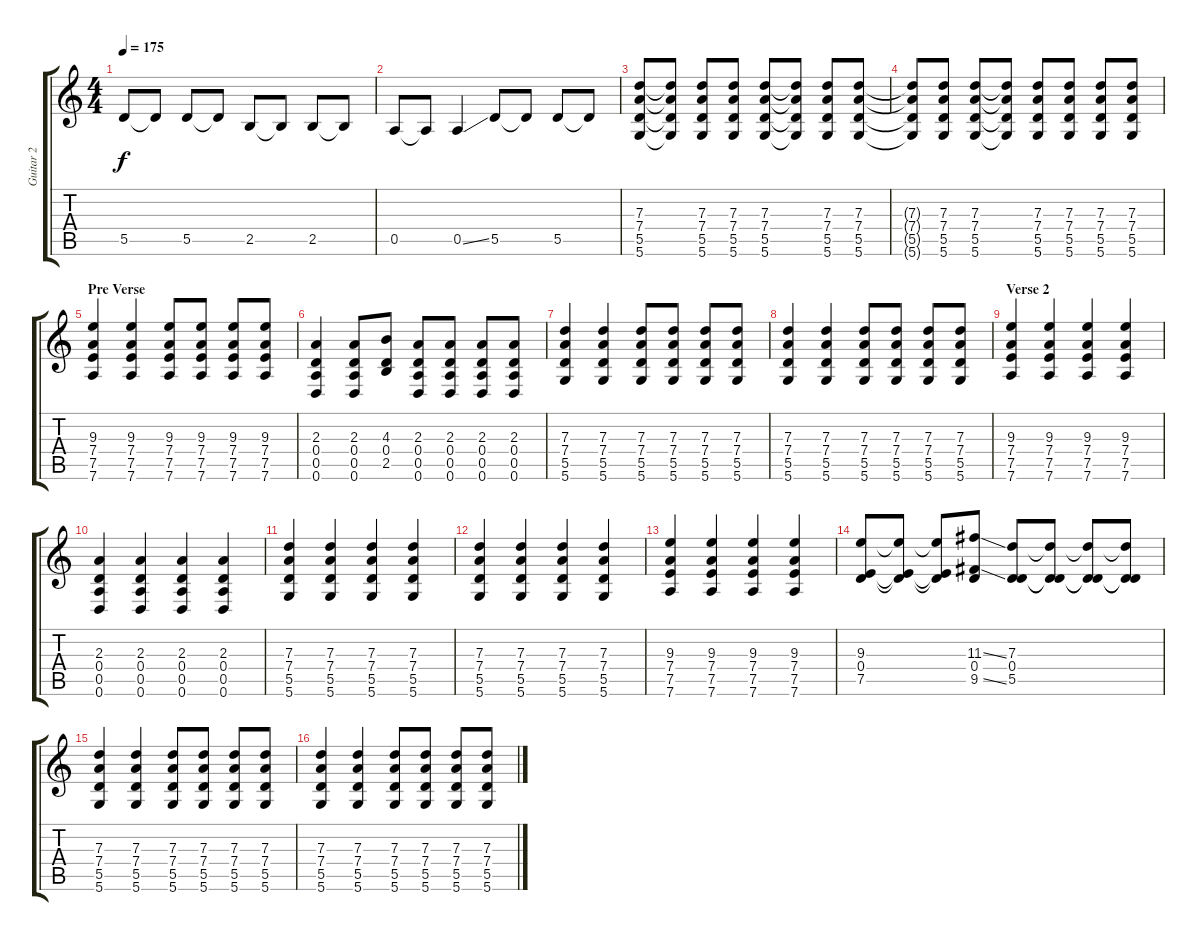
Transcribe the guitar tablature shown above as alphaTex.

\track ("Guitar 2" "Guitar 2") {instrument distortionguitar}
\staff {score tabs}
\tuning (E4 B3 G3 D3 A2 D2) {hide}
\ts (4 4)
\tempo 175
\clef g2
\ks c
5.5.8{dy f} 5.5{t}.8 5.5.8 5.5{t}.8 2.5.8 2.5{t}.8 2.5.8 2.5{t}.8 |
0.5.8 0.5{t}.8 0.5{ss}.4 5.5.8 5.5{t}.8 5.5.8 5.5{t}.8 |
(7.3 7.4 5.5 5.6).8 (7.3{t} 7.4{t} 5.5{t} 5.6{t}).8 (7.3 7.4 5.5 5.6).8 (7.3 7.4 5.5 5.6).8 (7.3 7.4 5.5 5.6).8 (7.3{t} 7.4{t} 5.5{t} 5.6{t}).8 (7.3 7.4 5.5 5.6).8 (7.3 7.4 5.5 5.6).8 |
(7.3{t} 7.4{t} 5.5{t} 5.6{t}).8 (7.3 7.4 5.5 5.6).8 (7.3 7.4 5.5 5.6).8 (7.3{t} 7.4{t} 5.5{t} 5.6{t}).8 (7.3 7.4 5.5 5.6).8 (7.3 7.4 5.5 5.6).8 (7.3 7.4 5.5 5.6).8 (7.3 7.4 5.5 5.6).8 |
\section ("" "Pre Verse")
(9.3 7.4 7.5 7.6).4 (9.3 7.4 7.5 7.6).4 (9.3 7.4 7.5 7.6).8 (9.3 7.4 7.5 7.6).8 (9.3 7.4 7.5 7.6).8 (9.3 7.4 7.5 7.6).8 |
(2.3 0.4 0.5 0.6).4 (2.3 0.4 0.5 0.6).8 (4.3 0.4 2.5).8 (2.3 0.4 0.5 0.6).8 (2.3 0.4 0.5 0.6).8 (2.3 0.4 0.5 0.6).8 (2.3 0.4 0.5 0.6).8 |
(7.3 7.4 5.5 5.6).4 (7.3 7.4 5.5 5.6).4 (7.3 7.4 5.5 5.6).8 (7.3 7.4 5.5 5.6).8 (7.3 7.4 5.5 5.6).8 (7.3 7.4 5.5 5.6).8 |
(7.3 7.4 5.5 5.6).4 (7.3 7.4 5.5 5.6).4 (7.3 7.4 5.5 5.6).8 (7.3 7.4 5.5 5.6).8 (7.3 7.4 5.5 5.6).8 (7.3 7.4 5.5 5.6).8 |
\section ("" "Verse 2")
(9.3 7.4 7.5 7.6).4 (9.3 7.4 7.5 7.6).4 (9.3 7.4 7.5 7.6).4 (9.3 7.4 7.5 7.6).4 |
(2.3 0.4 0.5 0.6).4 (2.3 0.4 0.5 0.6).4 (2.3 0.4 0.5 0.6).4 (2.3 0.4 0.5 0.6).4 |
(7.3 7.4 5.5 5.6).4 (7.3 7.4 5.5 5.6).4 (7.3 7.4 5.5 5.6).4 (7.3 7.4 5.5 5.6).4 |
(7.3 7.4 5.5 5.6).4 (7.3 7.4 5.5 5.6).4 (7.3 7.4 5.5 5.6).4 (7.3 7.4 5.5 5.6).4 |
(9.3 7.4 7.5 7.6).4 (9.3 7.4 7.5 7.6).4 (9.3 7.4 7.5 7.6).4 (9.3 7.4 7.5 7.6).4 |
(9.3 0.4 7.5).8 (9.3{t} 0.4{t} 7.5{t}).8 (9.3{t} 0.4{t} 7.5{t}).8 (11.3{ss} 0.4 9.5{ss}).8 (7.3 0.4 5.5).8 (7.3{t} 0.4{t} 5.5{t}).8 (7.3{t} 0.4{t} 5.5{t}).8 (7.3{t} 0.4{t} 5.5{t}).8 |
(7.3 7.4 5.5 5.6).4 (7.3 7.4 5.5 5.6).4 (7.3 7.4 5.5 5.6).8 (7.3 7.4 5.5 5.6).8 (7.3 7.4 5.5 5.6).8 (7.3 7.4 5.5 5.6).8 |
(7.3 7.4 5.5 5.6).4 (7.3 7.4 5.5 5.6).4 (7.3 7.4 5.5 5.6).8 (7.3 7.4 5.5 5.6).8 (7.3 7.4 5.5 5.6).8 (7.3 7.4 5.5 5.6).8
